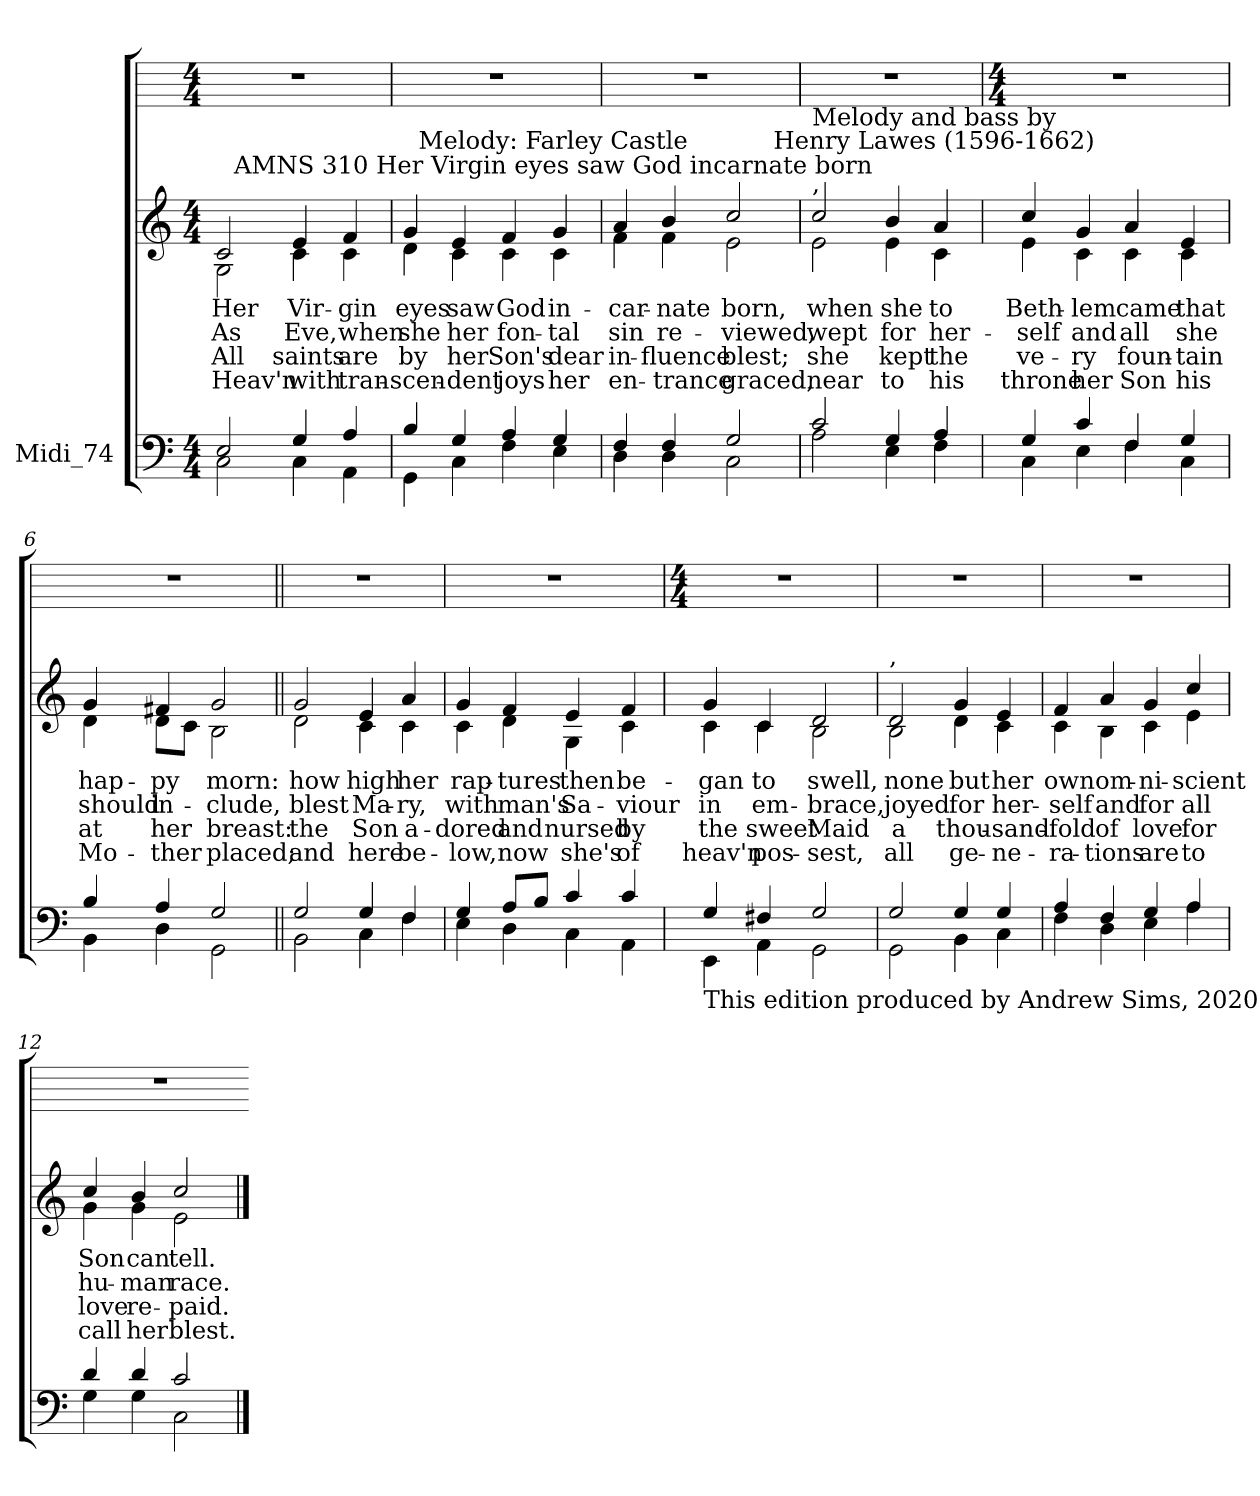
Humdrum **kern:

**kern	**kern	**text	**text	**text	**text	**kern
*part3	*part2	*part2	*part2	*part2	*part2	*part1
*staff3	*staff2	*staff2	*staff2	*staff2	*staff2	*staff1
*I"Midi_74	*	*	*	*	*	*
*clefF4	*clefG2	*	*	*	*	*
*k[]	*k[]	*	*	*	*	*
*C:	*C:	*	*	*	*	*
*M4/4	*M4/4	*	*	*	*	*M4/4
=1	=1	=1	=1	=1	=1	=1
*^	*	*	*	*	*	*
!	!	!LO:TX:a:cj:t=Thomas Ken\n(1637-1711)	!	!	!	!	!
!	!	!	!LO:LY:b	!LO:LY:b	!LO:LY:b	!LO:LY:b	!
*	*	*^	*	*	*	*	*
2E/	2C\	2c/	2G\	Her	As	All	Heav'n	1r
!	!	!	!	!LO:LY:b	!LO:LY:b	!LO:LY:b	!LO:LY:b	!
4G/	4C\	4e/	4c\	Vir-	-Eve,	saints	with	.
!	!	!	!	!LO:LY:b	!LO:LY:b	!LO:LY:b	!LO:LY:b	!
4A/	4AA\	4f/	4c\	gin	when	are	tran-	.
=2	=2	=2	=2	=2	=2	=2	=2	=2
!	!	!	!	!LO:LY:b	!LO:LY:b	!LO:LY:b	!LO:LY:b	!
4B/	4GG\	4g/	4d\	-eyes	she	by	scen-	1r
!	!	!	!	!LO:LY:b	!LO:LY:b	!LO:LY:b	!LO:LY:b	!
4G/	4C\	4e/	4c\	-saw	her	her	dent	.
!	!	!	!	!LO:LY:b	!LO:LY:b	!LO:LY:b	!LO:LY:b	!
4A/	4F\	4f/	4c\	God	fon-	-Son's	joys	.
!	!	!LO:TX:a:cj:t=AMNS 310 Her Virgin eyes saw God incarnate born	!	!	!	!	!	!
!	!	!LO:TX:a:cj:t=Melody&colon; Farley Castle	!	!	!	!	!	!
!	!	!	!	!LO:LY:b	!LO:LY:b	!LO:LY:b	!LO:LY:b	!
4G/	4E\	4g/	4c\	in-	-tal	dear	her	.
=3	=3	=3	=3	=3	=3	=3	=3	=3
!	!	!	!	!LO:LY:b	!LO:LY:b	!LO:LY:b	!LO:LY:b	!
4F/	4D\	4a/	4f\	car-	-sin	in-	-en-	1r
!	!	!	!	!LO:LY:b	!LO:LY:b	!LO:LY:b	!LO:LY:b	!
4F/	4D\	4b/	4f\	-nate	re-	-fluence	trance	.
!	!	!	!	!LO:LY:b	!LO:LY:b	!LO:LY:b	!LO:LY:b	!
2G/	2C\	2cc/	2e\	born,	viewed,	blest;	graced,	.
=4	=4	=4	=4	=4	=4	=4	=4	=4
!	!	!LO:TX:a:t=,	!	!	!	!	!	!
!	!	!	!	!LO:LY:b	!LO:LY:b	!LO:LY:b	!LO:LY:b	!
2c/	2A\	2cc/	2e\	when	wept	she	near	1r
!	!	!	!	!LO:LY:b	!LO:LY:b	!LO:LY:b	!LO:LY:b	!
4G/	4E\	4b/	4e\	she	for	kept	to	.
!	!	!LO:TX:a:cj:t=Melody and bass by\nHenry Lawes (1596-1662)	!	!	!	!	!	!
!	!	!	!	!LO:LY:b	!LO:LY:b	!LO:LY:b	!LO:LY:b	!
4A/	4F\	4a/	4c\	to	her-	-the	his	.
!!LO:LB:g=z
=5	=5	=5	=5	=5	=5	=5	=5	=5
*	*	*	*	*	*	*	*	*M4/4
!	!	!	!	!LO:LY:b	!LO:LY:b	!LO:LY:b	!LO:LY:b	!
4G/	4C\	4cc/	4e\	Beth-	-self	ve-	-throne	1r
!	!	!	!	!LO:LY:b	!LO:LY:b	!LO:LY:b	!LO:LY:b	!
4c/	4E\	4g/	4c\	lem	and	ry	her	.
!	!	!	!	!LO:LY:b	!LO:LY:b	!LO:LY:b	!LO:LY:b	!
4F/	4F\	4a/	4c\	came	all	foun-	-Son	.
!	!	!	!	!LO:LY:b	!LO:LY:b	!LO:LY:b	!LO:LY:b	!
4G/	4C\	4e/	4c\	that	she	tain	his	.
=6	=6	=6	=6	=6	=6	=6	=6	=6
!	!	!	!	!LO:LY:b	!LO:LY:b	!LO:LY:b	!LO:LY:b	!
4B/	4BB\	4g/	4d\	hap-	-should	at	Mo-	1r
!	!	!	!	!LO:LY:b	!LO:LY:b	!LO:LY:b	!LO:LY:b	!
4A/	4D\	4f#X/	8d\L	-py	in-	-her	ther	.
.	.	.	8c\J	.	.	.	.	.
!	!	!	!	!LO:LY:b	!LO:LY:b	!LO:LY:b	!LO:LY:b	!
2G/	2GG\	2g/	2B\	morn:	clude,	breast:	placed;	.
=7||	=7||	=7||	=7||	=7||	=7||	=7||	=7||	=7||
!	!	!	!	!LO:LY:b	!LO:LY:b	!LO:LY:b	!LO:LY:b	!
2G/	2BB\	2g/	2d\	how	blest	the	and	1r
!	!	!	!	!LO:LY:b	!LO:LY:b	!LO:LY:b	!LO:LY:b	!
4G/	4C\	4e/	4c\	high	Ma-	-Son	here	.
!	!	!	!	!LO:LY:b	!LO:LY:b	!LO:LY:b	!LO:LY:b	!
4F/	4F\	4a/	4c\	her	ry,	a-	-be-	.
=8	=8	=8	=8	=8	=8	=8	=8	=8
!	!	!	!	!LO:LY:b	!LO:LY:b	!LO:LY:b	!LO:LY:b	!
4G/	4E\	4g/	4c\	-rap-	-with	dored	low,	1r
!	!	!	!	!LO:LY:b	!LO:LY:b	!LO:LY:b	!LO:LY:b	!
8A/L	4D\	4f/	4d\	tures	man's	and	now	.
8B/J	.	.	.	.	.	.	.	.
!	!	!	!	!LO:LY:b	!LO:LY:b	!LO:LY:b	!LO:LY:b	!
4c/	4C\	4e/	4G\	then	Sa-	-nursed	she's	.
!	!	!	!	!LO:LY:b	!LO:LY:b	!LO:LY:b	!LO:LY:b	!
4c/	4AA\	4f/	4c\	be-	-viour	by	of	.
!!LO:LB:g=z
=9	=9	=9	=9	=9	=9	=9	=9	=9
*	*	*	*	*	*	*	*	*M4/4
!LO:TX:b:t=This edition produced by Andrew Sims, 2020	!	!	!	!	!	!	!	!
!	!	!	!	!LO:LY:b	!LO:LY:b	!LO:LY:b	!LO:LY:b	!
4G/	4EE\	4g/	4c\	gan	in	the	heav'n	1r
!	!	!	!	!LO:LY:b	!LO:LY:b	!LO:LY:b	!LO:LY:b	!
4F#X/	4AA\	4c/	4c\	to	em-	-sweet	pos-	.
!	!	!	!	!LO:LY:b	!LO:LY:b	!LO:LY:b	!LO:LY:b	!
2G/	2GG\	2d/	2B\	-swell,	brace,	Maid	sest,	.
=10	=10	=10	=10	=10	=10	=10	=10	=10
!	!	!LO:TX:a:t=,	!	!	!	!	!	!
!	!	!	!	!LO:LY:b	!LO:LY:b	!LO:LY:b	!LO:LY:b	!
2G/	2GG\	2d/	2B\	none	joyed	a	all	1r
!	!	!	!	!LO:LY:b	!LO:LY:b	!LO:LY:b	!LO:LY:b	!
4G/	4BB\	4g/	4d\	but	for	thou-	-ge-	.
!	!	!	!	!LO:LY:b	!LO:LY:b	!LO:LY:b	!LO:LY:b	!
4G/	4C\	4e/	4c\	-her	her-	-sand-	-ne-	.
=11	=11	=11	=11	=11	=11	=11	=11	=11
!	!	!	!	!LO:LY:b	!LO:LY:b	!LO:LY:b	!LO:LY:b	!
4A/	4F\	4f/	4c\	-own	self	fold	ra-	1r
!	!	!	!	!LO:LY:b	!LO:LY:b	!LO:LY:b	!LO:LY:b	!
4F/	4D\	4a/	4B\	-om-	-and	of	tions	.
!	!	!	!	!LO:LY:b	!LO:LY:b	!LO:LY:b	!LO:LY:b	!
4G/	4E\	4g/	4c\	ni-	-for	love	are	.
!	!	!	!	!LO:LY:b	!LO:LY:b	!LO:LY:b	!LO:LY:b	!
4A/	4A\	4cc/	4e\	scient	all	for	to	.
=12	=12	=12	=12	=12	=12	=12	=12	=12
!	!	!	!	!LO:LY:b	!LO:LY:b	!LO:LY:b	!LO:LY:b	!
4d/	4G\	4cc/	4g\	Son	hu-	-love	call	1r
!	!	!	!	!LO:LY:b	!LO:LY:b	!LO:LY:b	!LO:LY:b	!
4d/	4G\	4b/	4g\	can	man	re-	-her	.
!	!	!	!	!LO:LY:b	!LO:LY:b	!LO:LY:b	!LO:LY:b	!
2c/	2C\	2cc/	2e\	tell.	race.	paid.	blest.	.
*v	*v	*	*	*	*	*	*	*
*	*v	*v	*	*	*	*	*
==	==	=	=	=	=	=
*-	*-	*-	*-	*-	*-	*-
